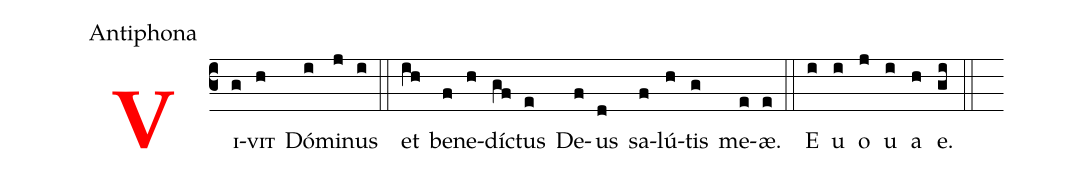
office-part: Antiphona;
%%
<v>\bf\textcolor{red}{V}</v><v>\sc{i}</v>(c3g)<v>\sc{vit}</v>(h) Dó(i)mi(j)nus(i) (::) et(ih) be(f)ne(h)díc(gf)tus(e) De(f)us(d) sa(f)lú(h)tis(g) me(e)æ.(e) (::) E(i) u(i) o(j) u(i) a(h) e.(gi) (::)
